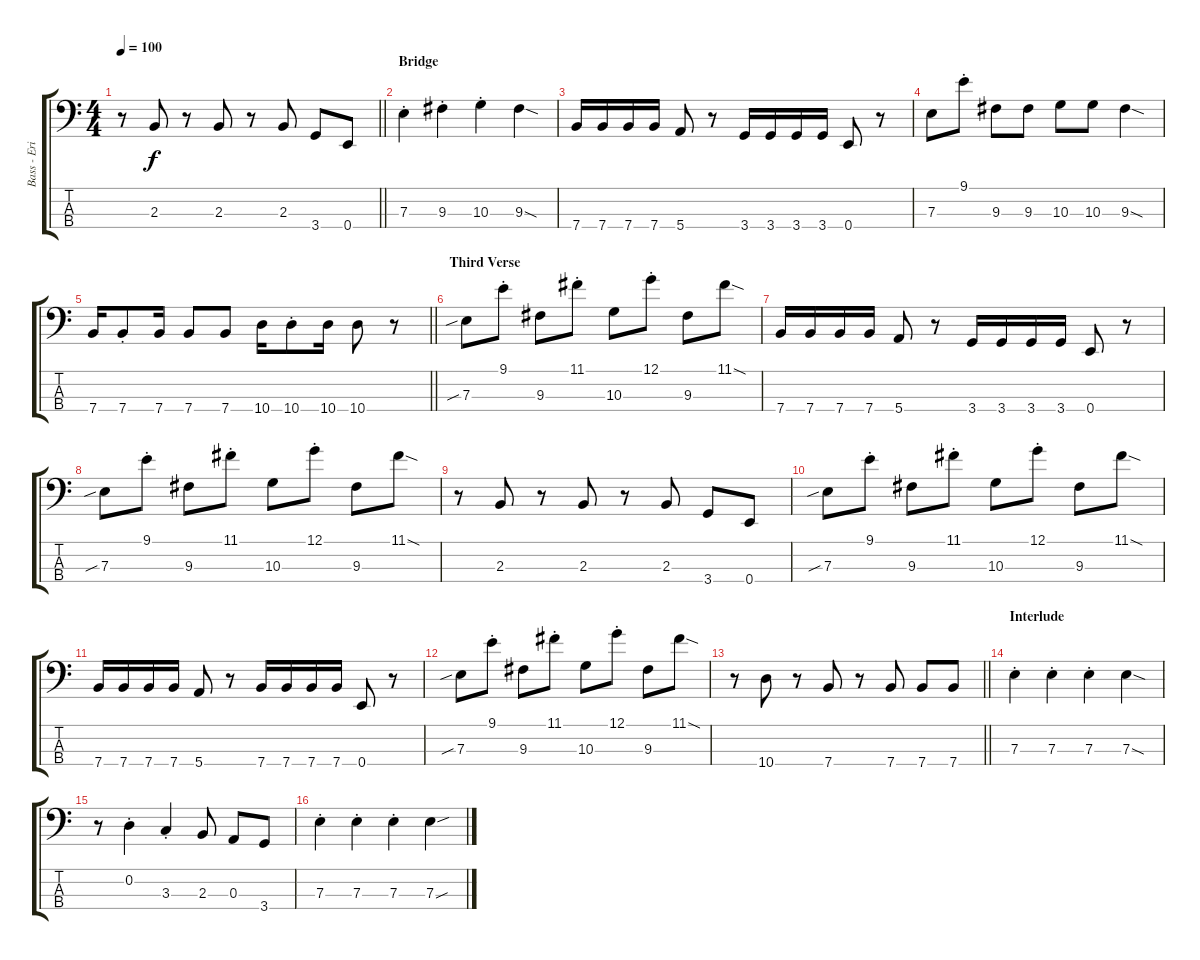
\track ("Bass - Eric Judy" "Bass - Eri") {instrument electricbasspick}
\staff {score tabs}
\tuning (G2 D2 A1 E1) {hide}
\ts (4 4)
\tempo 100
\clef f4
\barLineRight lightlight
\ks c
r.8{dy f} 2.3.8 r.8 2.3.8 r.8 2.3.8 3.4.8 0.4.8 |
\section ("" "Bridge")
7.3{st}.4 9.3{st}.4 10.3{st}.4 9.3{sod}.4 |
7.4.16 7.4.16 7.4.16 7.4.16 5.4.8 r.8 3.4.16 3.4.16 3.4.16 3.4.16 0.4.8 r.8 |
7.3.8 9.1{st}.8 9.3.8 9.3.8 10.3.8 10.3.8 9.3{sod}.4 |
\barLineRight lightlight
7.4.16 7.4{st}.8 7.4.16 7.4.8 7.4.8 10.4.16 10.4{st}.8 10.4.16 10.4.8 r.8 |
\section ("" "Third Verse")
7.3{sib}.8 9.1{st}.8 9.3.8 11.1{st}.8 10.3.8 12.1{st}.8 9.3.8 11.1{sod}.8 |
7.4.16 7.4.16 7.4.16 7.4.16 5.4.8 r.8 3.4.16 3.4.16 3.4.16 3.4.16 0.4.8 r.8 |
7.3{sib}.8 9.1{st}.8 9.3.8 11.1{st}.8 10.3.8 12.1{st}.8 9.3.8 11.1{sod}.8 |
r.8 2.3.8 r.8 2.3.8 r.8 2.3.8 3.4.8 0.4.8 |
7.3{sib}.8 9.1{st}.8 9.3.8 11.1{st}.8 10.3.8 12.1{st}.8 9.3.8 11.1{sod}.8 |
7.4.16 7.4.16 7.4.16 7.4.16 5.4.8 r.8 7.4.16 7.4.16 7.4.16 7.4.16 0.4.8 r.8 |
7.3{sib}.8 9.1{st}.8 9.3.8 11.1{st}.8 10.3.8 12.1{st}.8 9.3.8 11.1{sod}.8 |
\barLineRight lightlight
r.8 10.4.8 r.8 7.4.8 r.8 7.4.8 7.4.8 7.4.8 |
\section ("" "Interlude")
7.3{st}.4 7.3{st}.4 7.3{st}.4 7.3{sod}.4 |
r.8 0.2{st}.4 3.3{st}.4 2.3.8 0.3.8 3.4.8 |
7.3{st}.4 7.3{st}.4 7.3{st}.4 7.3{sou}.4
